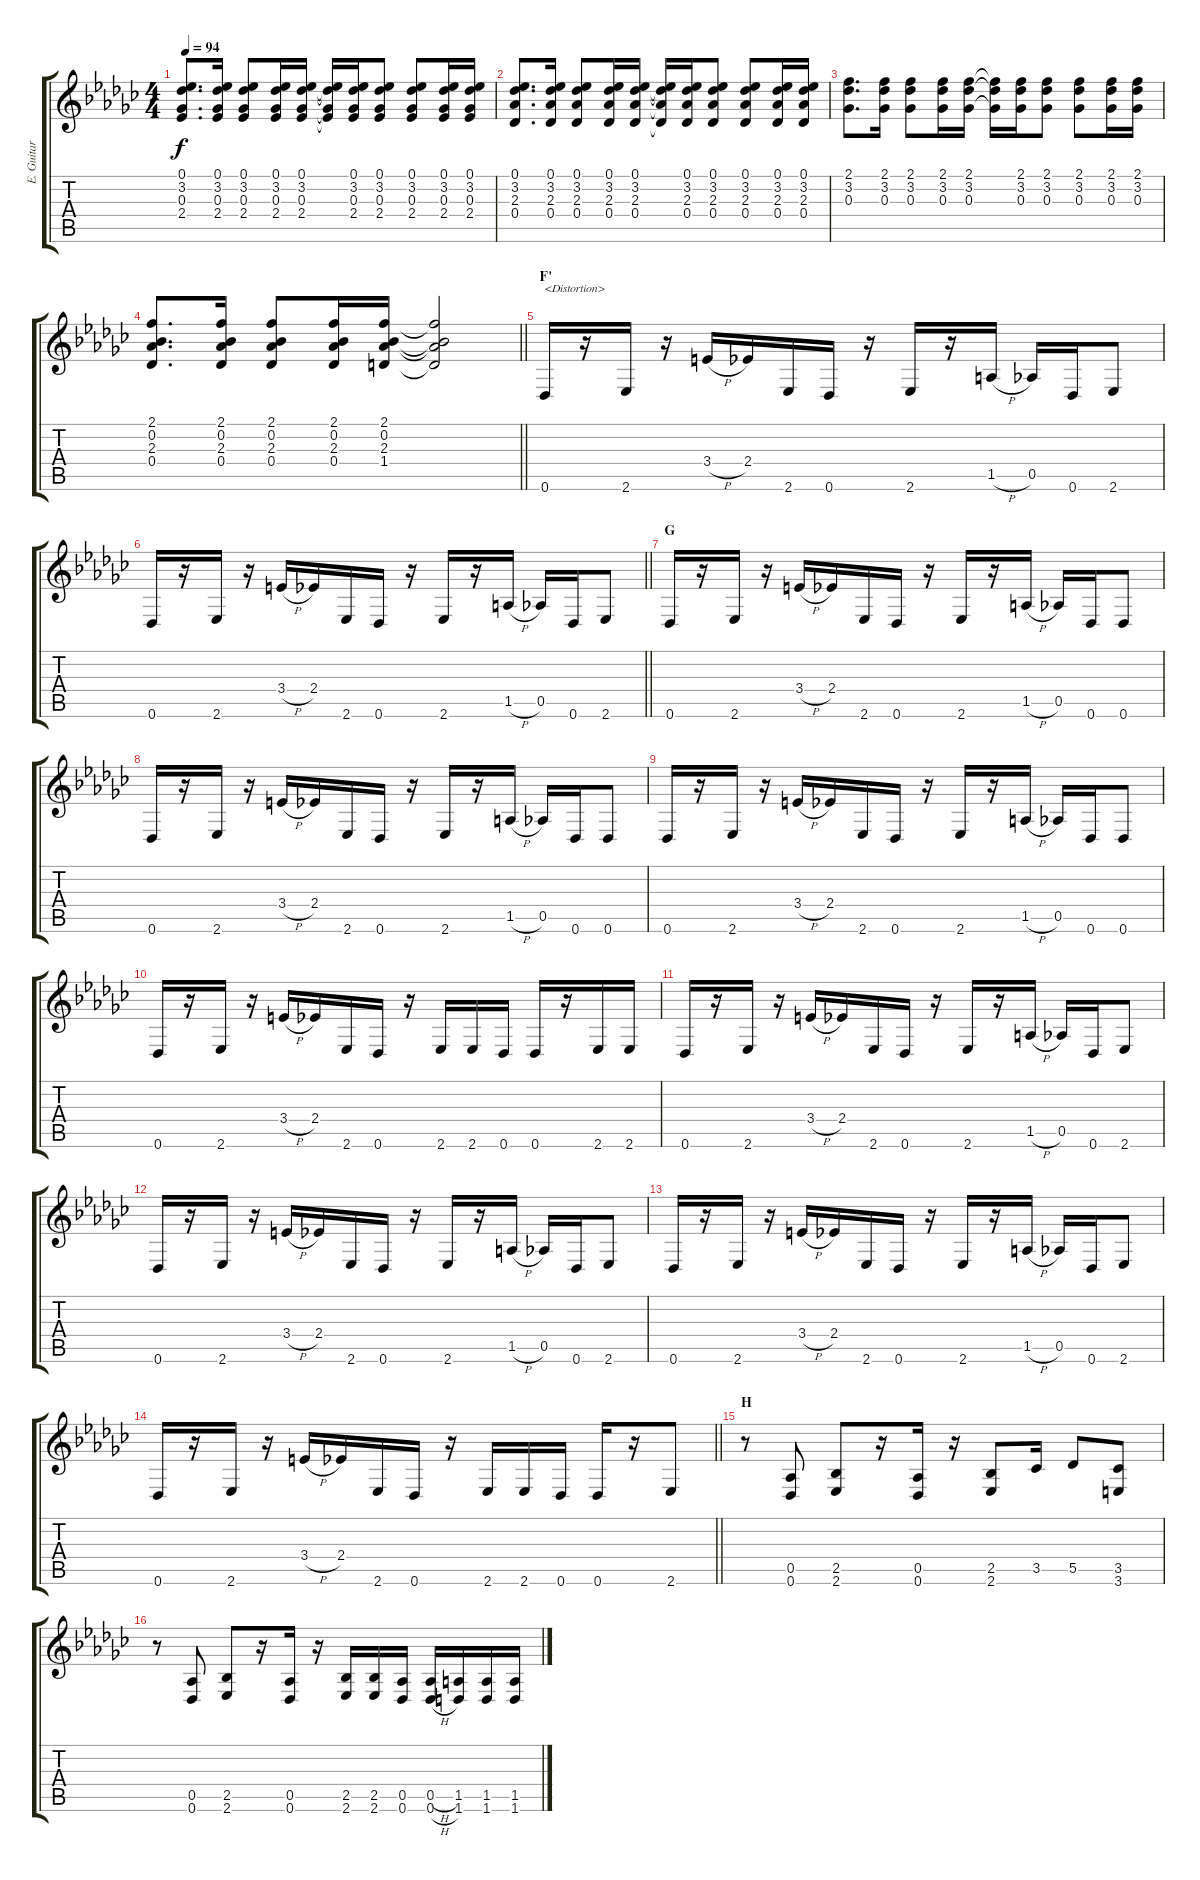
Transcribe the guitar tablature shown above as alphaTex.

\track ("E. Guitar I" "E. Guitar ") {instrument overdrivenguitar}
\staff {score tabs}
\tuning (Eb4 Bb3 Gb3 Db3 Ab2 Db2) {hide}
\ts (4 4)
\tempo 94
\clef g2
\ks gb
(0.1 3.2 0.3 2.4).8{d dy f} (0.1 3.2 0.3 2.4).16 (0.1 3.2 0.3 2.4).8 (0.1 3.2 0.3 2.4).16 (0.1 3.2 0.3 2.4).16 (0.1{t} 3.2{t} 0.3{t} 2.4{t}).16 (0.1 3.2 0.3 2.4).16 (0.1 3.2 0.3 2.4).8 (0.1 3.2 0.3 2.4).8 (0.1 3.2 0.3 2.4).16 (0.1 3.2 0.3 2.4).16 |
(0.1 3.2 2.3 0.4).8{d} (0.1 3.2 2.3 0.4).16 (0.1 3.2 2.3 0.4).8 (0.1 3.2 2.3 0.4).16 (0.1 3.2 2.3 0.4).16 (0.1{t} 3.2{t} 2.3{t} 0.4{t}).16 (0.1 3.2 2.3 0.4).16 (0.1 3.2 2.3 0.4).8 (0.1 3.2 2.3 0.4).8 (0.1 3.2 2.3 0.4).16 (0.1 3.2 2.3 0.4).16 |
(2.1 3.2 0.3).8{d} (2.1 3.2 0.3).16 (2.1 3.2 0.3).8 (2.1 3.2 0.3).16 (2.1 3.2 0.3).16 (2.1{t} 3.2{t} 0.3{t}).16 (2.1 3.2 0.3).16 (2.1 3.2 0.3).8 (2.1 3.2 0.3).8 (2.1 3.2 0.3).16 (2.1 3.2 0.3).16 |
\barLineRight lightlight
(2.1 0.2 2.3 0.4).8{d} (2.1 0.2 2.3 0.4).16 (2.1 0.2 2.3 0.4).8 (2.1 0.2 2.3 0.4).16 (2.1 0.2 2.3 1.4).16 (2.1{t} 0.2{t} 2.3{t} 1.4{t}).2 |
\section ("" "F'")
0.6.16{txt "<Distortion>" instrument overdrivenguitar} r.16 2.6.16 r.16 3.4{h}.16 2.4.16 2.6.16 0.6.16 r.16 2.6.16 r.16 1.5{h}.16 0.5.16 0.6.16 2.6.8 |
\barLineRight lightlight
0.6.16 r.16 2.6.16 r.16 3.4{h}.16 2.4.16 2.6.16 0.6.16 r.16 2.6.16 r.16 1.5{h}.16 0.5.16 0.6.16 2.6.8 |
\section ("" "G")
0.6.16 r.16 2.6.16 r.16 3.4{h}.16 2.4.16 2.6.16 0.6.16 r.16 2.6.16 r.16 1.5{h}.16 0.5.16 0.6.16 0.6.8 |
0.6.16 r.16 2.6.16 r.16 3.4{h}.16 2.4.16 2.6.16 0.6.16 r.16 2.6.16 r.16 1.5{h}.16 0.5.16 0.6.16 0.6.8 |
0.6.16 r.16 2.6.16 r.16 3.4{h}.16 2.4.16 2.6.16 0.6.16 r.16 2.6.16 r.16 1.5{h}.16 0.5.16 0.6.16 0.6.8 |
0.6.16 r.16 2.6.16 r.16 3.4{h}.16 2.4.16 2.6.16 0.6.16 r.16 2.6.16 2.6.16 0.6.16 0.6.16 r.16 2.6.16 2.6.16 |
0.6.16 r.16 2.6.16 r.16 3.4{h}.16 2.4.16 2.6.16 0.6.16 r.16 2.6.16 r.16 1.5{h}.16 0.5.16 0.6.16 2.6.8 |
0.6.16 r.16 2.6.16 r.16 3.4{h}.16 2.4.16 2.6.16 0.6.16 r.16 2.6.16 r.16 1.5{h}.16 0.5.16 0.6.16 2.6.8 |
0.6.16 r.16 2.6.16 r.16 3.4{h}.16 2.4.16 2.6.16 0.6.16 r.16 2.6.16 r.16 1.5{h}.16 0.5.16 0.6.16 2.6.8 |
\barLineRight lightlight
0.6.16 r.16 2.6.16 r.16 3.4{h}.16 2.4.16 2.6.16 0.6.16 r.16 2.6.16 2.6.16 0.6.16 0.6.16 r.16 2.6.8 |
\section ("" "H")
r.8 (0.5 0.6).8 (2.5 2.6).8 r.16 (0.5 0.6).16 r.16 (2.5 2.6).8 3.5.16 5.5.8 (3.5 3.6).8 |
r.8 (0.5 0.6).8 (2.5 2.6).8 r.16 (0.5 0.6).16 r.16 (2.5 2.6).16 (2.5 2.6).16 (0.5 0.6).16 (0.5{h} 0.6{h}).16 (1.5 1.6).16 (1.5 1.6).16 (1.5 1.6).16
